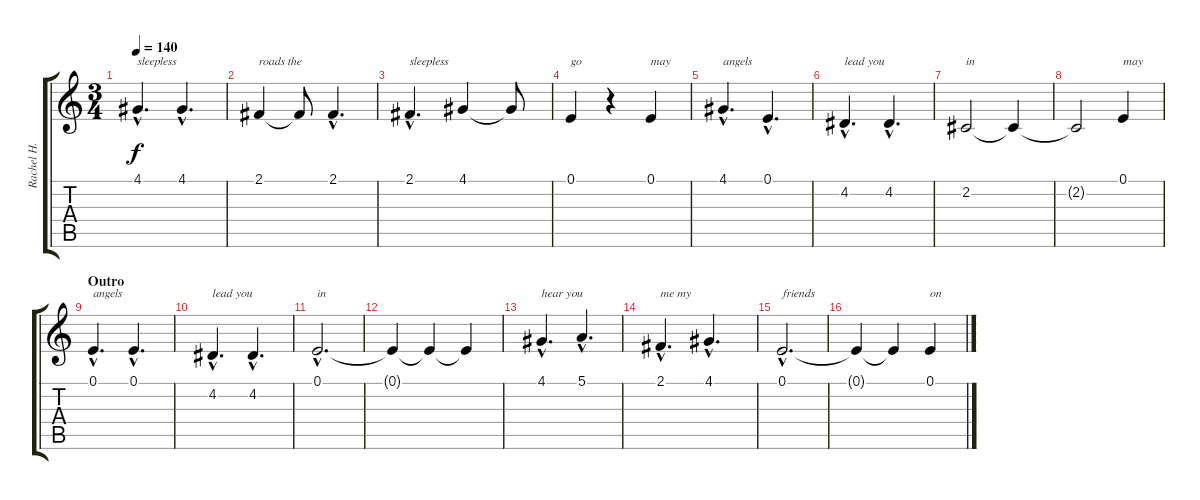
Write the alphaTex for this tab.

\track ("Rachel H. - Voice II" "Rachel H. ") {instrument violin}
\staff {score tabs}
\tuning (E4 B3 G3 D3 A2 E2) {hide}
\ts (3 4)
\tempo 140
\clef g2
\ks c
4.1{hac}.4{d txt "sleepless" dy f} 4.1{hac}.4{d} |
2.1.4{txt "roads the"} 2.1{t}.8 2.1{hac}.4{d} |
2.1{hac}.4{d txt "sleepless"} 4.1.4 4.1{t}.8 |
0.1.4{txt "go"} r.4 0.1.4{txt "may"} |
4.1{hac}.4{d txt "angels"} 0.1{hac}.4{d} |
4.2{hac}.4{d txt "lead you"} 4.2{hac}.4{d} |
2.2.2{txt "in"} 2.2{t}.4 |
2.2{t}.2 0.1.4{txt "may"} |
\section ("" "Outro")
0.1{hac}.4{d txt "angels"} 0.1{hac}.4{d} |
4.2{hac}.4{d txt "lead you"} 4.2{hac}.4{d} |
0.1{hac}.2{d txt "in"} |
0.1{t}.4 0.1{t}.4 0.1{t}.4 |
4.1{hac}.4{d txt "hear you"} 5.1{hac}.4{d} |
2.1{hac}.4{d txt "me my"} 4.1{hac}.4{d} |
0.1{hac}.2{d txt "friends"} |
0.1{t}.4 0.1{t}.4 0.1.4{txt "on"}
